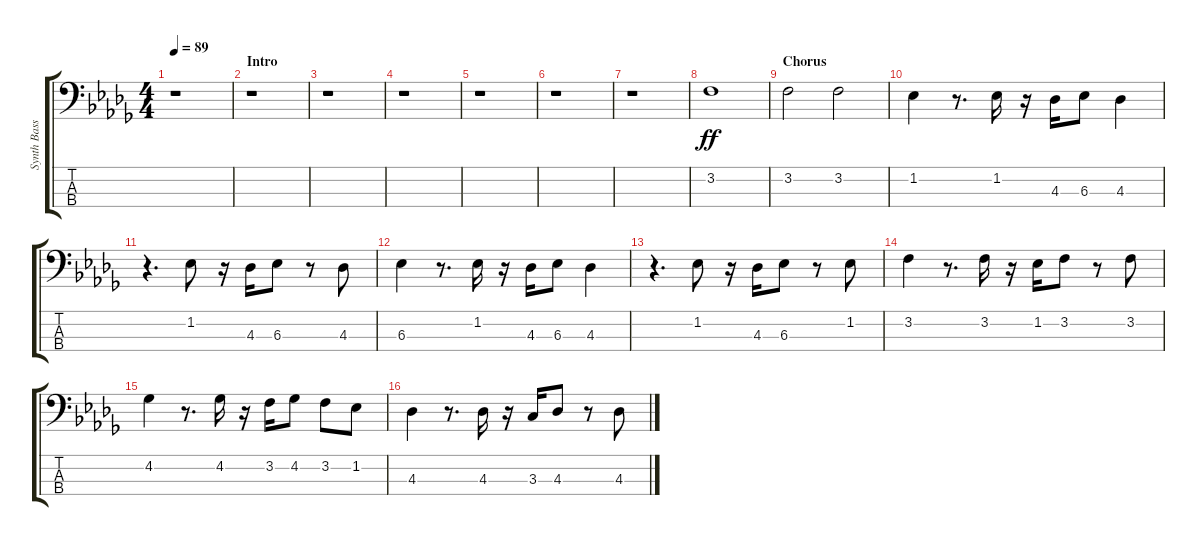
\track ("Synth Bass" "Synth Bass") {instrument synthbass2}
\staff {score tabs}
\tuning (G2 D2 A1 E1) {hide}
\ts (4 4)
\tempo 89
\clef f4
\ks bbminor
r.1{dy ff instrument synthbass2} |
\section ("" "Intro")
r.1 |
r.1 |
r.1 |
r.1 |
r.1 |
r.1 |
3.2.1 |
\section ("" "Chorus")
3.2.2 3.2.2 |
1.2.4 r.8{d} 1.2.16 r.16 4.3.16 6.3.8 4.3.4 |
r.4{d} 1.2.8 r.16 4.3.16 6.3.8 r.8 4.3.8 |
6.3.4 r.8{d} 1.2.16 r.16 4.3.16 6.3.8 4.3.4 |
r.4{d} 1.2.8 r.16 4.3.16 6.3.8 r.8 1.2.8 |
3.2.4 r.8{d} 3.2.16 r.16 1.2.16 3.2.8 r.8 3.2.8 |
4.2.4 r.8{d} 4.2.16 r.16 3.2.16 4.2.8 3.2.8 1.2.8 |
4.3.4 r.8{d} 4.3.16 r.16 3.3.16 4.3.8 r.8 4.3.8
